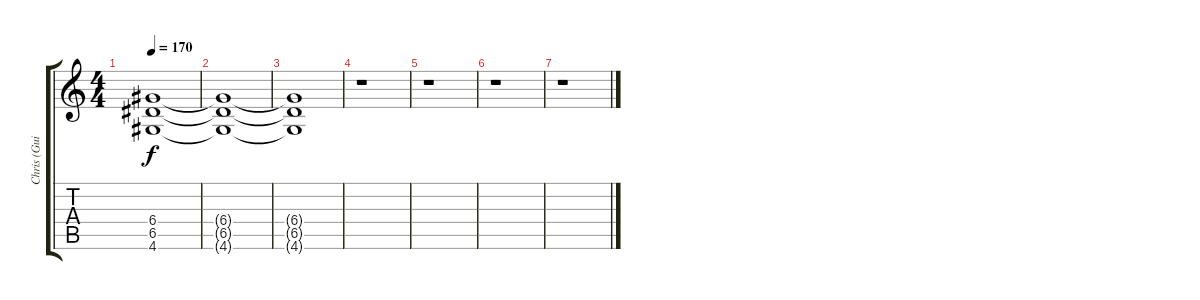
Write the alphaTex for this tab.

\track ("Chris (Guitar)" "Chris (Gui") {instrument electricguitarclean}
\staff {score tabs}
\tuning (E4 B3 G3 D3 A2 E2) {hide}
\ts (4 4)
\tempo 170
\clef g2
\ks c
(6.4{t} 6.5{t} 4.6{t}).1{dy f volume 7} |
(6.4{t} 6.5{t} 4.6{t}).1 |
(6.4{t} 6.5{t} 4.6{t}).1 |
r.1 |
r.1 |
r.1 |
r.1
